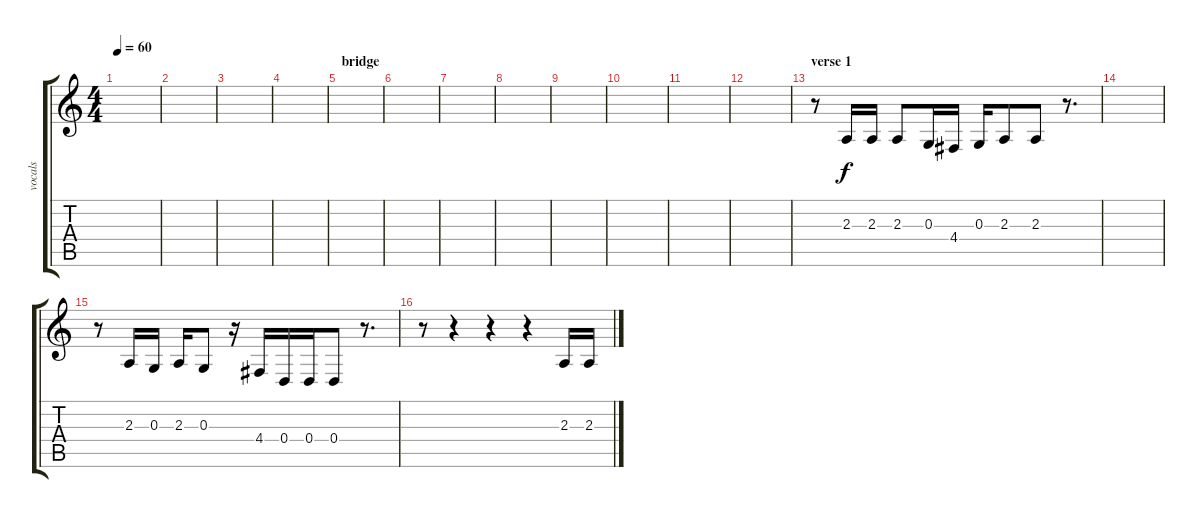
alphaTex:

\track ("vocals" "vocals") {instrument viola}
\staff {score tabs}
\tuning (E4 B3 G3 D3 A2 E2) {hide}
\ts (4 4)
\tempo 60
\clef g2
\ks c
|
|
|
|
\section ("" "bridge")
|
|
|
|
|
|
|
|
\section ("" "verse 1")
r.8 2.3.16 2.3.16 2.3.8 0.3.16 4.4.16 0.3.16 2.3.8 2.3.8 r.8{d} |
|
r.8 2.3.16 0.3.16 2.3.16 0.3.8 r.16 4.4.16 0.4.16 0.4.16 0.4.8 r.8{d} |
r.8 r.4 r.4 r.4 2.3.16 2.3.16
